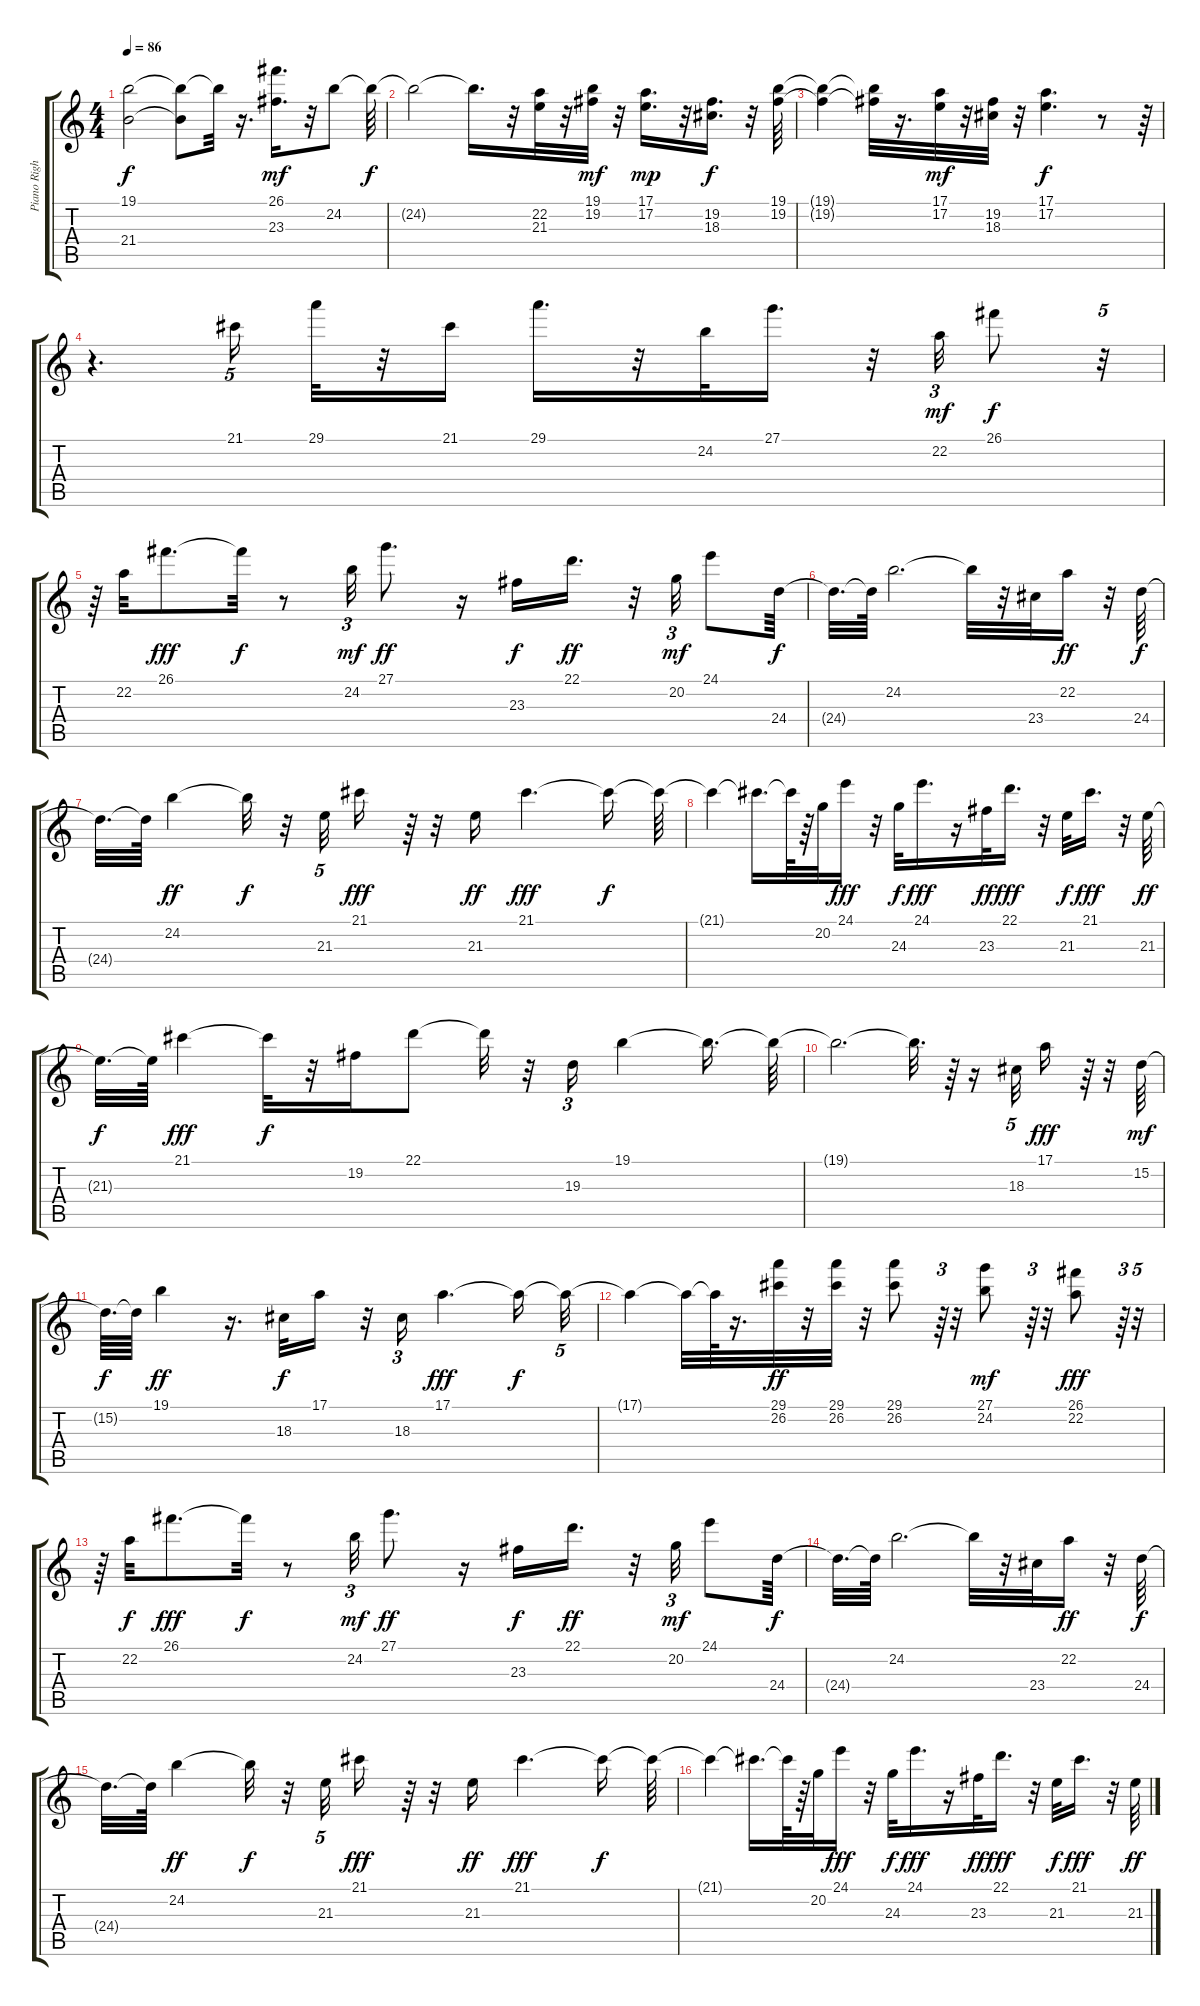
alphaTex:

\track ("Piano Right" "Piano Righ") {instrument acousticgrandpiano}
\staff {score tabs}
\tuning (E4 B3 G3 D3 A2 E2) {hide}
\ts (4 4)
\tempo 86
\clef g2
\ks c
(19.1{t} 21.4{t}).2{dy f} (19.1{t} 21.4{t}).8 19.1{t}.32 r.16{d} (26.1 23.3).16{d dy mf} r.32 24.2.8 24.2{t}.64{dy f} |
24.2{t}.2 24.2{t}.16{d} r.32 (22.2 21.3).32 r.32 (19.1 19.2).32{dy mf} r.32 (17.1 17.2).16{d dy mp} r.32 (19.2 18.3).16{d dy f} r.32 (19.1 19.2).64 |
(19.1{t} 19.2{t}).4 (19.1{t} 19.2{t}).32 r.16{d} (17.1 17.2).32{dy mf} r.32 (19.2 18.3).32 r.32 (17.1 17.2).4{d dy f} r.8 r.64 |
r.4{d} 21.1.16{tu (5 4)} 29.1.32 r.32 21.1.16 29.1.16{d} r.32 24.2.32 27.1.16{d} r.32 22.2.32{tu (3 2) dy mf} 26.1.8{dy f} r.32{tu (5 4)} |
r.64 22.2.32 26.1.8{d dy fff} 26.1{t}.32{dy f} r.8 24.2.32{tu (3 2) dy mf} 27.1.8{d dy ff} r.16 23.3.16{dy f} 22.1.16{d dy ff} r.32 20.2.32{tu (3 2) dy mf} 24.1.8 24.4.64{dy f} |
24.4{t}.32{d} 24.4{t}.64 24.2.2{d} 24.2{t}.32 r.32 23.4.32 22.2.16{dy ff} r.32 24.4.64{dy f} |
24.4{t}.32{d} 24.4{t}.64 24.2.4{dy ff} 24.2{t}.32{dy f} r.32 21.3.32{tu (5 4)} 21.1.16{dy fff} r.64 r.32 21.3.16{dy ff} 21.1.4{d dy fff} 21.1{t}.16{dy f} 21.1{t}.64 |
21.1{t}.4 21.1{t}.16{d} 21.1{t}.64 r.64 20.2.32 24.1.16{dy fff} r.32 24.3.32{dy f} 24.1.16{d dy fff} r.16 23.3.32{dy ff} 22.1.16{d dy fff} r.32 21.3.32{dy f} 21.1.16{d dy fff} r.32 21.3.64{dy ff} |
21.3{t}.32{d dy f} 21.3{t}.64 21.1.4{dy fff} 21.1{t}.32{dy f} r.32 19.2.16 22.1.8 22.1{t}.32 r.32 19.3.16{tu (3 2)} 19.1.4 19.1{t}.16{d} 19.1{t}.64 |
19.1{t}.2{d} 19.1{t}.32{d} r.64 r.16 18.3.32{tu (5 4)} 17.1.16{dy fff} r.64 r.32 15.2.64{dy mf} |
15.2{t}.64{d dy f} 15.2{t}.64 19.1.4{dy ff} r.16{d} 18.3.32{dy f} 17.1.16 r.32 18.3.16{tu (3 2)} 17.1.4{d dy fff} 17.1{t}.16{dy f} 17.1{t}.32{tu (5 4)} |
17.1{t}.4 17.1{t}.32 17.1{t}.64 r.16{d} (29.1 26.2).32{dy ff} r.32 (29.1 26.2).32 r.32 (29.1 26.2).8 r.64{tu (3 2)} r.32 (27.1 24.2).8{dy mf} r.64{tu (3 2)} r.32 (26.1 22.2).8{dy fff} r.64{tu (3 2)} r.32{tu (5 4)} |
r.64 22.2.32{dy f} 26.1.8{d dy fff} 26.1{t}.32{dy f} r.8 24.2.32{tu (3 2) dy mf} 27.1.8{d dy ff} r.16 23.3.16{dy f} 22.1.16{d dy ff} r.32 20.2.32{tu (3 2) dy mf} 24.1.8 24.4.64{dy f} |
24.4{t}.32{d} 24.4{t}.64 24.2.2{d} 24.2{t}.32 r.32 23.4.32 22.2.16{dy ff} r.32 24.4.64{dy f} |
24.4{t}.32{d} 24.4{t}.64 24.2.4{dy ff} 24.2{t}.32{dy f} r.32 21.3.32{tu (5 4)} 21.1.16{dy fff} r.64 r.32 21.3.16{dy ff} 21.1.4{d dy fff} 21.1{t}.16{dy f} 21.1{t}.64 |
21.1{t}.4 21.1{t}.16{d} 21.1{t}.64 r.64 20.2.32 24.1.16{dy fff} r.32 24.3.32{dy f} 24.1.16{d dy fff} r.16 23.3.32{dy ff} 22.1.16{d dy fff} r.32 21.3.32{dy f} 21.1.16{d dy fff} r.32 21.3.64{dy ff}
